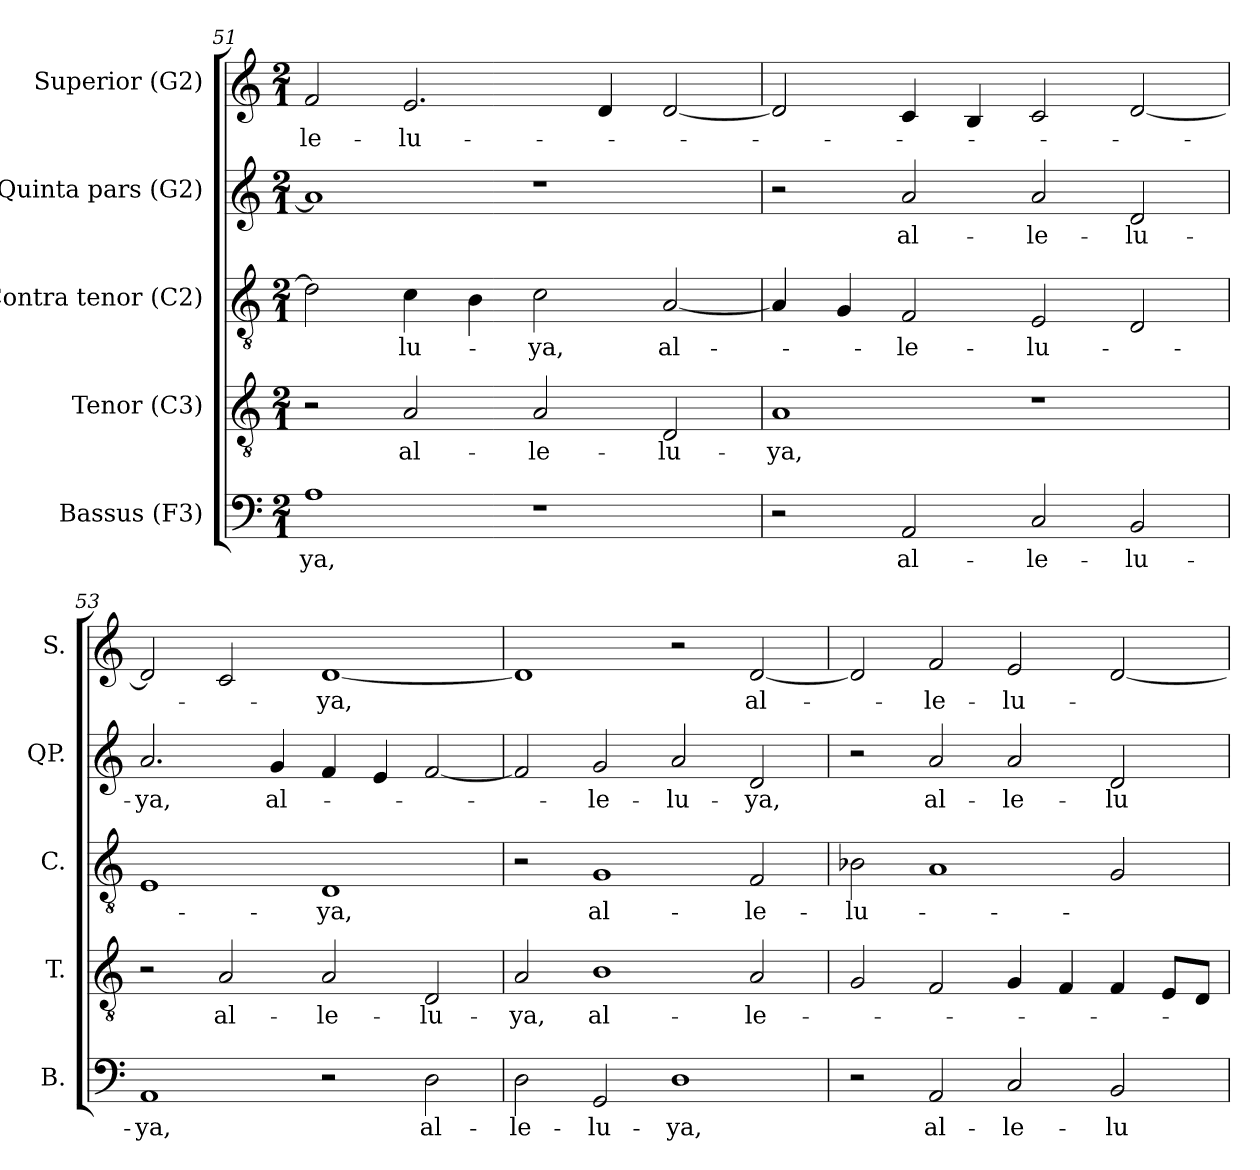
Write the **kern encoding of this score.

**kern	**text	**kern	**text	**kern	**text	**kern	**text	**kern	**text
*part5	*part5	*part4	*part4	*part3	*part3	*part2	*part2	*part1	*part1
*staff5	*staff5	*staff4	*staff4	*staff3	*staff3	*staff2	*staff2	*staff1	*staff1
*I"Bassus (F3)	*	*I"Tenor (C3)	*	*I"Contra tenor (C2)	*	*I"Quinta pars (G2)	*	*I"Superior (G2)	*
*I'B.	*	*I'T.	*	*I'C.	*	*I'QP.	*	*I'S.	*
*clefF4	*	*clefGv2	*	*clefGv2	*	*clefG2	*	*clefG2	*
*	*	*ITrd7c12	*	*ITrd7c12	*	*ITrd7c12	*	*	*
*k[]	*	*k[]	*	*k[]	*	*k[]	*	*k[]	*
*C:	*	*C:	*	*C:	*	*C:	*	*C:	*
*M2/1	*	*M2/1	*	*M2/1	*	*M2/1	*	*M2/1	*
=51	=51	=51	=51	=51	=51	=51	=51	=51	=51
!	!LO:LY:b:color=#000000	!	!	!	!	!	!	!	!
!	!	!	!	!	!	!	!	!	!LO:LY:b:color=#000000
1Ai	-ya,	2r	.	2Di\]	.	1Ai]	.	2fi/	-le-
!	!	!	!LO:LY:b:color=#000000	!	!	!	!	!	!
!	!	!	!	!	!LO:LY:b:color=#000000	!	!	!	!
!	!	!	!	!	!	!	!	!	!LO:LY:b:color=#000000
.	.	2AAi/	al-	4Ci\	-lu-	.	.	2.ei/	-lu-
.	.	.	.	4BBi\	.	.	.	.	.
!	!	!	!LO:LY:b:color=#000000	!	!	!	!	!	!
!	!	!	!	!	!LO:LY:b:color=#000000	!	!	!	!
1r	.	2AAi/	-le-	2Ci\	-ya,	1r	.	.	.
.	.	.	.	.	.	.	.	4di/	.
!	!	!	!LO:LY:b:color=#000000	!	!	!	!	!	!
!	!	!	!	!	!LO:LY:b:color=#000000	!	!	!	!
.	.	2DDi/	-lu-	[2AAi/	al-	.	.	[2di/	.
=52	=52	=52	=52	=52	=52	=52	=52	=52	=52
!	!	!	!LO:LY:b:color=#000000	!	!	!	!	!	!
2r	.	1AAi	-ya,	4AAi/]	.	2r	.	2di/]	.
.	.	.	.	4GGi/	.	.	.	.	.
!	!LO:LY:b:color=#000000	!	!	!	!	!	!	!	!
!	!	!	!	!	!LO:LY:b:color=#000000	!	!	!	!
!	!	!	!	!	!	!	!LO:LY:b:color=#000000	!	!
2AAi/	al-	.	.	2FFi/	-le-	2Ai/	al-	4ci/	.
.	.	.	.	.	.	.	.	4Bi/	.
!	!LO:LY:b:color=#000000	!	!	!	!	!	!	!	!
!	!	!	!	!	!LO:LY:b:color=#000000	!	!	!	!
!	!	!	!	!	!	!	!LO:LY:b:color=#000000	!	!
2Ci/	-le-	1r	.	2EEi/	-lu-	2Ai/	-le-	2ci/	.
!	!LO:LY:b:color=#000000	!	!	!	!	!	!	!	!
!	!	!	!	!	!	!	!LO:LY:b:color=#000000	!	!
2BBi/	-lu-	.	.	2DDi/	.	2Di/	-lu-	[2di/	.
!!LO:LB:g=z
=53	=53	=53	=53	=53	=53	=53	=53	=53	=53
!	!LO:LY:b:color=#000000	!	!	!	!	!	!	!	!
!	!	!	!	!	!	!	!LO:LY:b:color=#000000	!	!
1AAi	-ya,	2r	.	1EEi	.	2.Ai/	-ya,	2di/]	.
!	!	!	!LO:LY:b:color=#000000	!	!	!	!	!	!
.	.	2AAi/	al-	.	.	.	.	2ci/	.
!	!	!	!	!	!	!	!LO:LY:b:color=#000000	!	!
.	.	.	.	.	.	4Gi/	al-	.	.
!	!	!	!LO:LY:b:color=#000000	!	!	!	!	!	!
!	!	!	!	!	!LO:LY:b:color=#000000	!	!	!	!
!	!	!	!	!	!	!	!	!	!LO:LY:b:color=#000000
2r	.	2AAi/	-le-	1DDi	-ya,	4Fi/	.	[1di	-ya,
.	.	.	.	.	.	4Ei/	.	.	.
!	!LO:LY:b:color=#000000	!	!	!	!	!	!	!	!
!	!	!	!LO:LY:b:color=#000000	!	!	!	!	!	!
2Di\	al-	2DDi/	-lu-	.	.	[2Fi/	.	.	.
=54	=54	=54	=54	=54	=54	=54	=54	=54	=54
!	!LO:LY:b:color=#000000	!	!	!	!	!	!	!	!
!	!	!	!LO:LY:b:color=#000000	!	!	!	!	!	!
2Di\	-le-	2AAi/	-ya,	2r	.	2Fi/]	.	1di]	.
!	!LO:LY:b:color=#000000	!	!	!	!	!	!	!	!
!	!	!	!LO:LY:b:color=#000000	!	!	!	!	!	!
!	!	!	!	!	!LO:LY:b:color=#000000	!	!	!	!
!	!	!	!	!	!	!	!LO:LY:b:color=#000000	!	!
2GGi/	-lu-	1BBi	al-	1GGi	al-	2Gi/	-le-	.	.
!	!LO:LY:b:color=#000000	!	!	!	!	!	!	!	!
!	!	!	!	!	!	!	!LO:LY:b:color=#000000	!	!
1Di	-ya,	.	.	.	.	2Ai/	-lu-	2r	.
!	!	!	!LO:LY:b:color=#000000	!	!	!	!	!	!
!	!	!	!	!	!LO:LY:b:color=#000000	!	!	!	!
!	!	!	!	!	!	!	!LO:LY:b:color=#000000	!	!
!	!	!	!	!	!	!	!	!	!LO:LY:b:color=#000000
.	.	2AAi/	-le-	2FFi/	-le-	2Di/	-ya,	[2di/	al-
=55	=55	=55	=55	=55	=55	=55	=55	=55	=55
!	!	!	!	!	!LO:LY:b:color=#000000	!	!	!	!
2r	.	2GGi/	.	2BB-i\	-lu-	2r	.	2di/]	.
!	!LO:LY:b:color=#000000	!	!	!	!	!	!	!	!
!	!	!	!	!	!	!	!LO:LY:b:color=#000000	!	!
!	!	!	!	!	!	!	!	!	!LO:LY:b:color=#000000
2AAi/	al-	2FFi/	.	1AAi	.	2Ai/	al-	2fi/	-le-
!	!LO:LY:b:color=#000000	!	!	!	!	!	!	!	!
!	!	!	!	!	!	!	!LO:LY:b:color=#000000	!	!
!	!	!	!	!	!	!	!	!	!LO:LY:b:color=#000000
2Ci/	-le-	4GGi/	.	.	.	2Ai/	-le-	2ei/	-lu-
.	.	4FFi/	.	.	.	.	.	.	.
!	!LO:LY:b:color=#000000	!	!	!	!	!	!	!	!
!	!	!	!	!	!	!	!LO:LY:b:color=#000000	!	!
2BBi/	-lu-	4FFi/	.	2GGi/	.	2Di/	-lu-	[2di/	.
.	.	8EEi/L	.	.	.	.	.	.	.
.	.	8DDi/J	.	.	.	.	.	.	.
=	=	=	=	=	=	=	=	=	=
*-	*-	*-	*-	*-	*-	*-	*-	*-	*-
